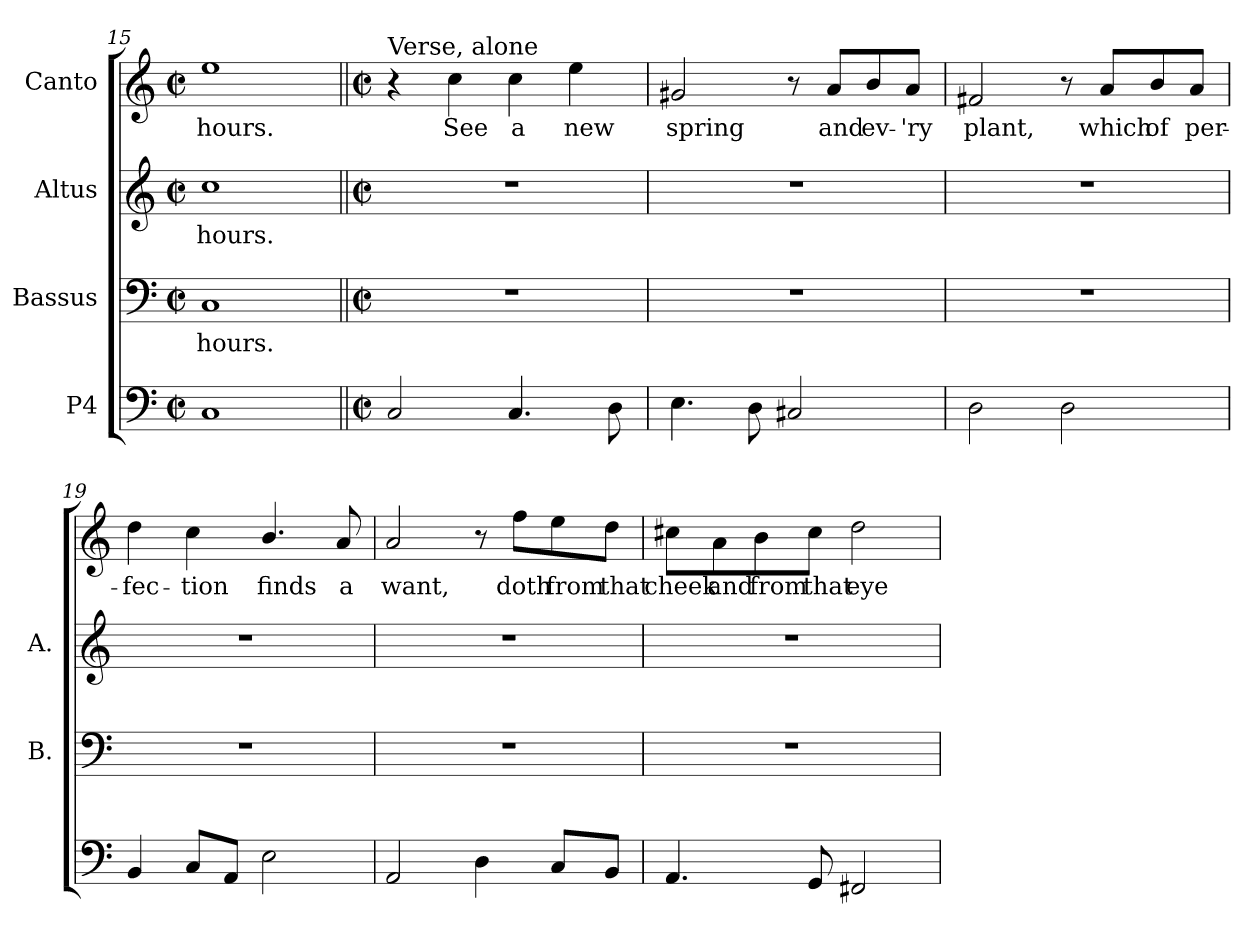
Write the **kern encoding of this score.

**kern	**kern	**text	**kern	**text	**kern	**text
*part4	*part3	*part3	*part2	*part2	*part1	*part1
*staff4	*staff3	*staff3	*staff2	*staff2	*staff1	*staff1
*I"P4	*I"Bassus	*	*I"Altus	*	*I"Canto	*
*	*I'B.	*	*I'A.	*	*	*
*clefF4	*clefF4	*	*clefG2	*	*clefG2	*
*k[]	*k[]	*	*k[]	*	*k[]	*
*C:	*C:	*	*C:	*	*C:	*
*M2/2	*M2/2	*	*M2/2	*	*M2/2	*
*met(c|)	*met(c|)	*	*met(c|)	*	*met(c|)	*
=15	=15	=15	=15	=15	=15	=15
!	!	!LO:LY:b:color=#000000	!	!	!	!
!	!	!	!	!LO:LY:b:color=#000000	!	!
!	!	!	!	!	!	!LO:LY:b:color=#000000
1Ci	1Ci	hours.	1cci	hours.	1eei	hours.
!!LO:PB:g=z
=16||	=16||	=16||	=16||	=16||	=16||	=16||
*M2/2	*M2/2	*	*M2/2	*	*M2/2	*
*met(c|)	*met(c|)	*	*met(c|)	*	*met(c|)	*
!	!	!	!	!	!LO:TX:a:t=Verse, alone	!
2Ci/	1r	.	1r	.	4r	.
!	!	!	!	!	!	!LO:LY:b:color=#000000
.	.	.	.	.	4cci\	See
!	!	!	!	!	!	!LO:LY:b:color=#000000
4.Ci/	.	.	.	.	4cci\	a
!	!	!	!	!	!	!LO:LY:b:color=#000000
.	.	.	.	.	4eei\	new
8Di\	.	.	.	.	.	.
=17	=17	=17	=17	=17	=17	=17
!	!	!	!	!	!	!LO:LY:b:color=#000000
4.Ei\	1r	.	1r	.	2g#Xi/	spring
8Di\	.	.	.	.	.	.
2C#Xi/	.	.	.	.	8r	.
!	!	!	!	!	!	!LO:LY:b:color=#000000
.	.	.	.	.	8ai/L	and
!	!	!	!	!	!	!LO:LY:b:color=#000000
.	.	.	.	.	8bi/	ev-
!	!	!	!	!	!	!LO:LY:b:color=#000000
.	.	.	.	.	8ai/J	-'ry
=18	=18	=18	=18	=18	=18	=18
!	!	!	!	!	!	!LO:LY:b:color=#000000
2Di\	1r	.	1r	.	2f#Xi/	plant,
2Di\	.	.	.	.	8r	.
!	!	!	!	!	!	!LO:LY:b:color=#000000
.	.	.	.	.	8ai/L	which
!	!	!	!	!	!	!LO:LY:b:color=#000000
.	.	.	.	.	8bi/	of
!	!	!	!	!	!	!LO:LY:b:color=#000000
.	.	.	.	.	8ai/J	per-
=19	=19	=19	=19	=19	=19	=19
!	!	!	!	!	!	!LO:LY:b:color=#000000
4BBi/	1r	.	1r	.	4ddi\	-fec-
!	!	!	!	!	!	!LO:LY:b:color=#000000
8Ci/L	.	.	.	.	4cci\	-tion
8AAi/J	.	.	.	.	.	.
!	!	!	!	!	!	!LO:LY:b:color=#000000
2Ei\	.	.	.	.	4.bi/	finds
!	!	!	!	!	!	!LO:LY:b:color=#000000
.	.	.	.	.	8ai/	a
!!LO:LB:g=z
=20	=20	=20	=20	=20	=20	=20
!	!	!	!	!	!	!LO:LY:b:color=#000000
2AAi/	1r	.	1r	.	2ai/	want,
4Di\	.	.	.	.	8r	.
!	!	!	!	!	!	!LO:LY:b:color=#000000
.	.	.	.	.	8ffi\L	doth
!	!	!	!	!	!	!LO:LY:b:color=#000000
8Ci/L	.	.	.	.	8eei\	from
!	!	!	!	!	!	!LO:LY:b:color=#000000
8BBi/J	.	.	.	.	8ddi\J	that
=21	=21	=21	=21	=21	=21	=21
!	!	!	!	!	!	!LO:LY:b:color=#000000
4.AAi/	1r	.	1r	.	8cc#Xi\L	cheek
!	!	!	!	!	!	!LO:LY:b:color=#000000
.	.	.	.	.	8ai\	and
!	!	!	!	!	!	!LO:LY:b:color=#000000
.	.	.	.	.	8bi\	from
!	!	!	!	!	!	!LO:LY:b:color=#000000
8GGi/	.	.	.	.	8cc#i\J	that
!	!	!	!	!	!	!LO:LY:b:color=#000000
2FF#Xi/	.	.	.	.	2ddi\	eye
=	=	=	=	=	=	=
*-	*-	*-	*-	*-	*-	*-
